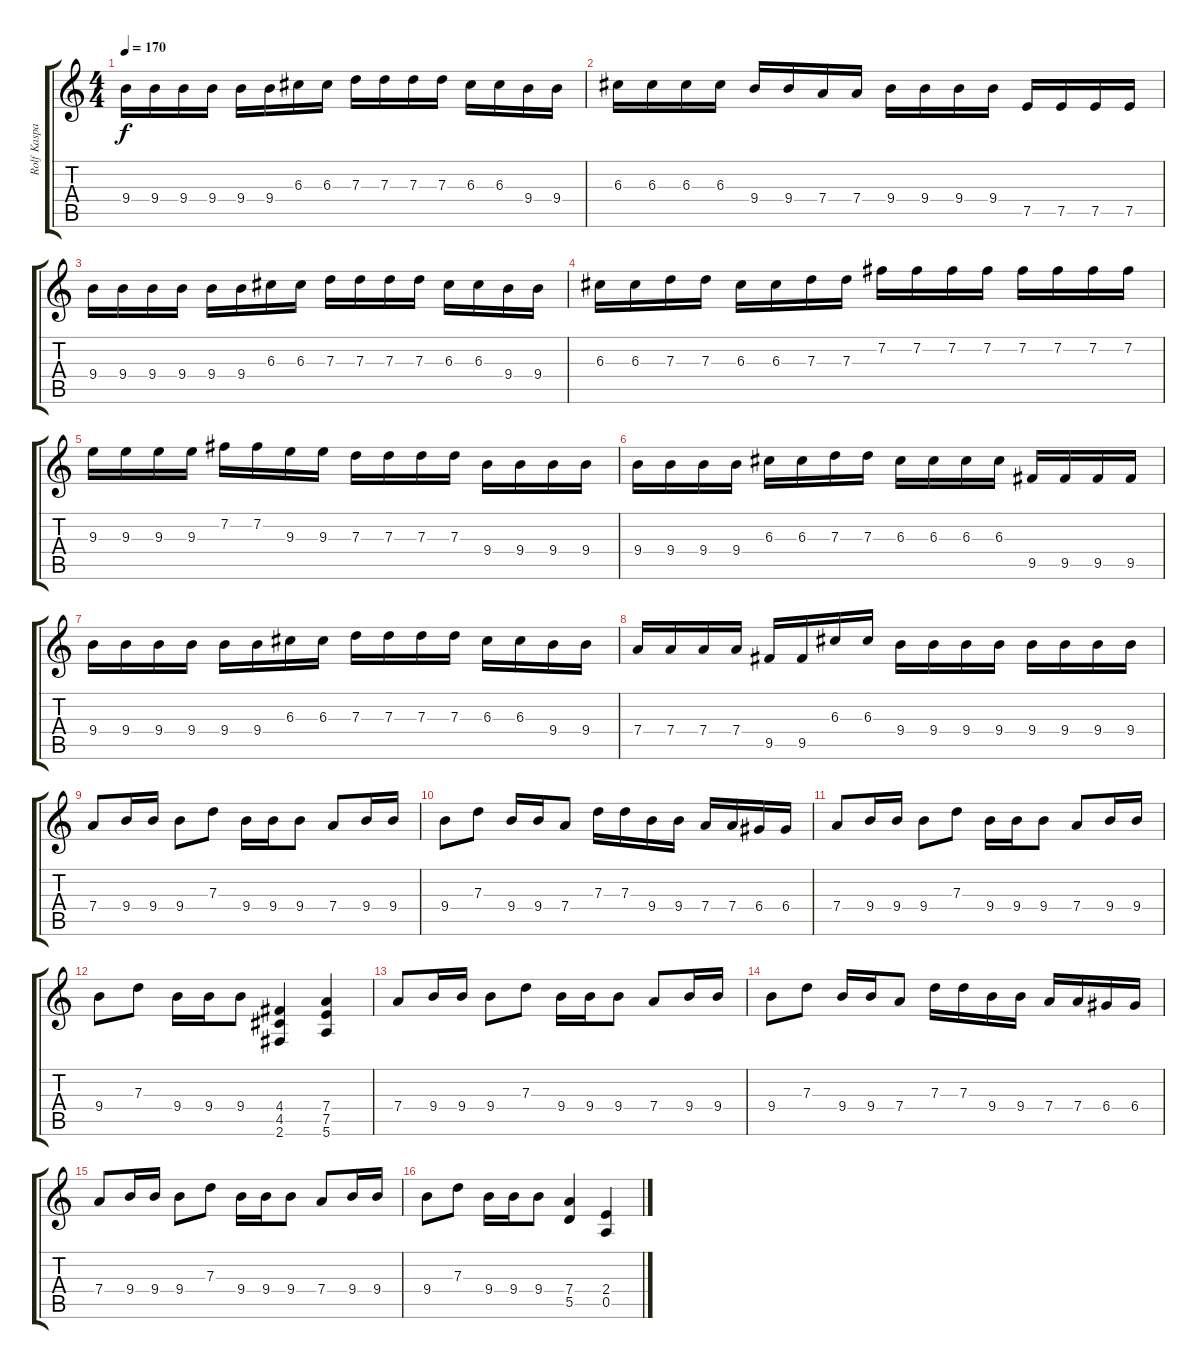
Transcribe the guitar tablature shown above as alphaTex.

\track ("Rolf Kasparek" "Rolf Kaspa") {instrument overdrivenguitar}
\staff {score tabs}
\tuning (E4 B3 G3 D3 A2 E2) {hide}
\ts (4 4)
\tempo 170
\clef g2
\ks c
9.4.16{dy f} 9.4.16 9.4.16 9.4.16 9.4.16 9.4.16 6.3.16 6.3.16 7.3.16 7.3.16 7.3.16 7.3.16 6.3.16 6.3.16 9.4.16 9.4.16 |
6.3.16 6.3.16 6.3.16 6.3.16 9.4.16 9.4.16 7.4.16 7.4.16 9.4.16 9.4.16 9.4.16 9.4.16 7.5.16 7.5.16 7.5.16 7.5.16 |
9.4.16 9.4.16 9.4.16 9.4.16 9.4.16 9.4.16 6.3.16 6.3.16 7.3.16 7.3.16 7.3.16 7.3.16 6.3.16 6.3.16 9.4.16 9.4.16 |
6.3.16 6.3.16 7.3.16 7.3.16 6.3.16 6.3.16 7.3.16 7.3.16 7.2.16 7.2.16 7.2.16 7.2.16 7.2.16 7.2.16 7.2.16 7.2.16 |
9.3.16 9.3.16 9.3.16 9.3.16 7.2.16 7.2.16 9.3.16 9.3.16 7.3.16 7.3.16 7.3.16 7.3.16 9.4.16 9.4.16 9.4.16 9.4.16 |
9.4.16 9.4.16 9.4.16 9.4.16 6.3.16 6.3.16 7.3.16 7.3.16 6.3.16 6.3.16 6.3.16 6.3.16 9.5.16 9.5.16 9.5.16 9.5.16 |
9.4.16 9.4.16 9.4.16 9.4.16 9.4.16 9.4.16 6.3.16 6.3.16 7.3.16 7.3.16 7.3.16 7.3.16 6.3.16 6.3.16 9.4.16 9.4.16 |
7.4.16 7.4.16 7.4.16 7.4.16 9.5.16 9.5.16 6.3.16 6.3.16 9.4.16 9.4.16 9.4.16 9.4.16 9.4.16 9.4.16 9.4.16 9.4.16 |
7.4.8 9.4.16 9.4.16 9.4.8 7.3.8 9.4.16 9.4.16 9.4.8 7.4.8 9.4.16 9.4.16 |
9.4.8 7.3.8 9.4.16 9.4.16 7.4.8 7.3.16 7.3.16 9.4.16 9.4.16 7.4.16 7.4.16 6.4.16 6.4.16 |
7.4.8 9.4.16 9.4.16 9.4.8 7.3.8 9.4.16 9.4.16 9.4.8 7.4.8 9.4.16 9.4.16 |
9.4.8 7.3.8 9.4.16 9.4.16 9.4.8 (4.4 4.5 2.6).4 (7.4 7.5 5.6).4 |
7.4.8 9.4.16 9.4.16 9.4.8 7.3.8 9.4.16 9.4.16 9.4.8 7.4.8 9.4.16 9.4.16 |
9.4.8 7.3.8 9.4.16 9.4.16 7.4.8 7.3.16 7.3.16 9.4.16 9.4.16 7.4.16 7.4.16 6.4.16 6.4.16 |
7.4.8 9.4.16 9.4.16 9.4.8 7.3.8 9.4.16 9.4.16 9.4.8 7.4.8 9.4.16 9.4.16 |
9.4.8 7.3.8 9.4.16 9.4.16 9.4.8 (7.4 5.5).4 (2.4 0.5).4
